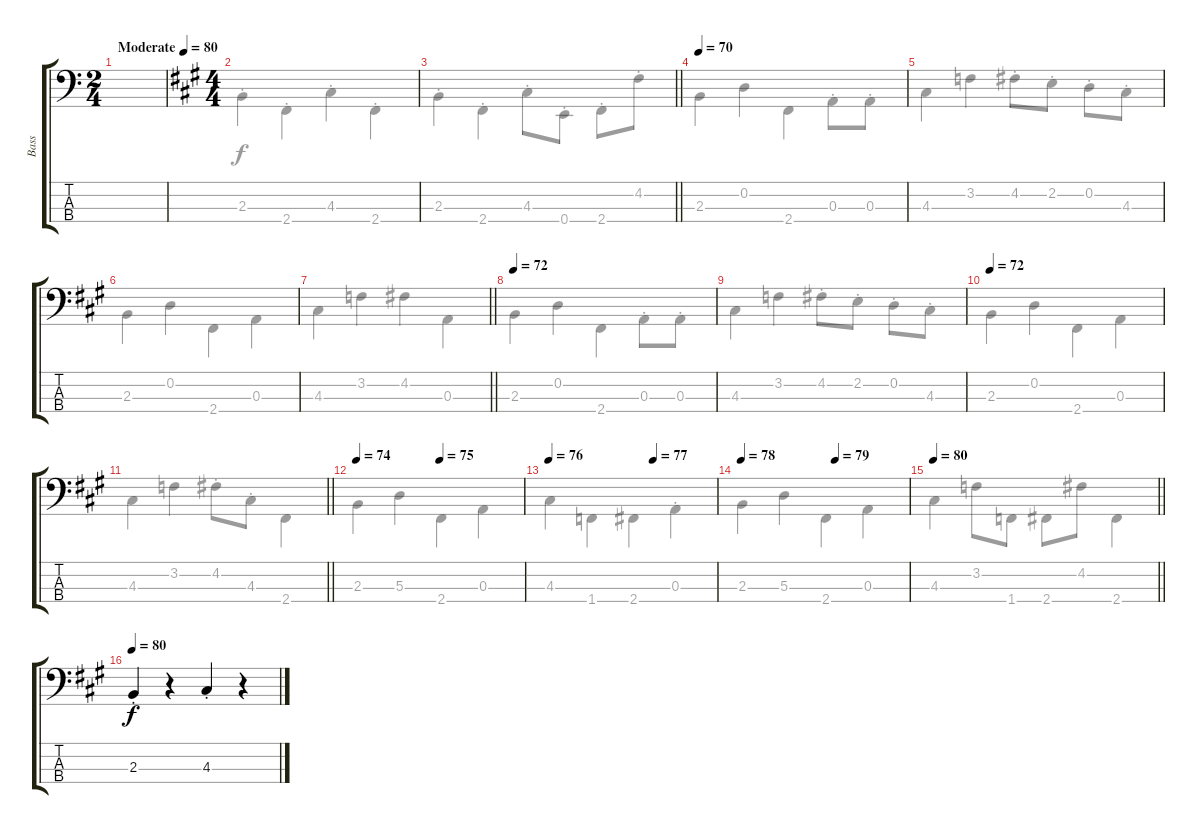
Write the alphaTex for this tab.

\track ("Bass" "Bass") {instrument electricbassfinger}
\staff {score tabs}
\tuning (G2 D2 A1 E1) {hide}
\voice
\ts (2 4)
\tempo (80 "Moderate")
\clef f4
\ks c
|
\ts (4 4)
\ks f#minor
|
\barLineRight lightlight
|
\tempo 70
|
|
|
\barLineRight lightlight
|
\tempo 72
|
|
\tempo 72
|
\barLineRight lightlight
|
\tempo 74
\tempo (75 0.5)
|
\tempo 76
\tempo (77 0.625)
|
\tempo 78
\tempo (79 0.5625)
|
\tempo 80
\barLineRight lightlight
|
\tempo 80
2.3{st}.4 r.4 4.3{st}.4 r.4
\voice
\clef f4
\ottava regular
\simile none
\ks c
|
\ks f#minor
2.3{st}.4 2.4{st}.4 4.3{st}.4 2.4{st}.4 |
\barLineRight lightlight
2.3{st}.4 2.4{st}.4 4.3{st}.8 0.4{st}.8 2.4{st}.8 4.2{st}.8 |
2.3.4 0.2.4 2.4.4 0.3{st}.8 0.3{st}.8 |
4.3.4 3.2.4 4.2{st}.8 2.2{st}.8 0.2{st}.8 4.3{st}.8 |
2.3.4 0.2.4 2.4.4 0.3.4 |
\barLineRight lightlight
4.3.4 3.2.4 4.2.4 0.3.4 |
2.3.4 0.2.4 2.4.4 0.3{st}.8 0.3{st}.8 |
4.3.4 3.2.4 4.2{st}.8 2.2{st}.8 0.2{st}.8 4.3{st}.8 |
2.3.4 0.2.4 2.4.4 0.3.4 |
\barLineRight lightlight
4.3.4 3.2.4 4.2{st}.8 4.3{st}.8 2.4.4 |
2.3.4 5.3.4 2.4.4 0.3.4 |
4.3.4 1.4.4 2.4.4 0.3{st}.4 |
2.3.4 5.3.4 2.4.4 0.3.4 |
\barLineRight lightlight
4.3.4 3.2.8 1.4.8 2.4.8 4.2.8 2.4.4 |
